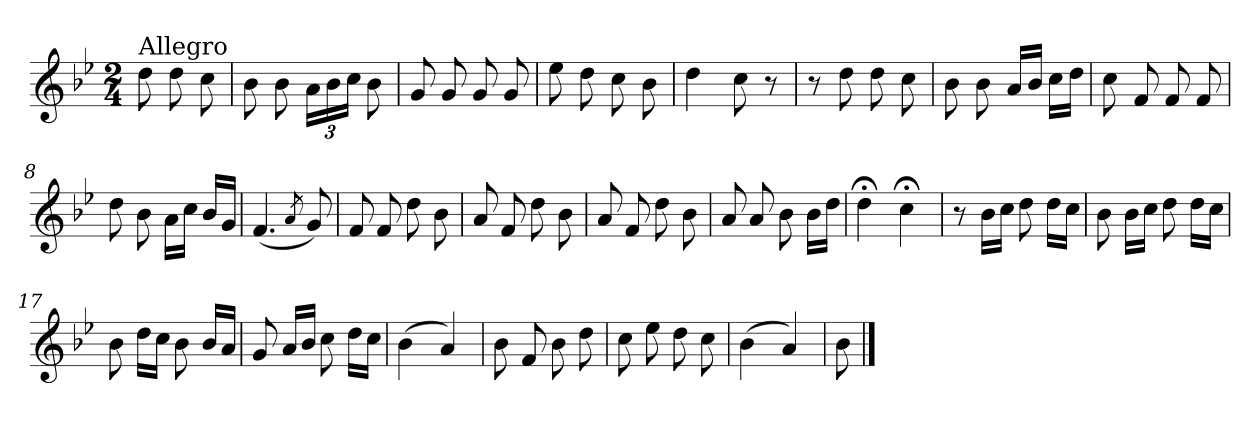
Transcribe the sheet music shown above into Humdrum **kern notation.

**kern
*part1
*staff1
*clefG2
*k[b-e-]
*B-:
*M2/4
=
!LO:TX:a:t=Allegro
8dd\
8dd\
8cc\
=1
8b-\
8b-\
24a\LL
24b-\
24cc\JJ
8b-\
=2
8g/
8g/
8g/
8g/
=3
8ee-\
8dd\
8cc\
8b-\
=4
4dd\
8cc\
8r
=5
8r
8dd\
8dd\
8cc\
=6
8b-\
8b-\
16a/LL
16b-/JJ
16cc\LL
16dd\JJ
!!LO:LB:g=z
=7
8cc\
8f/
8f/
8f/
=8
8dd\
8b-\
16a\LL
16cc\JJ
16b-/LL
16g/JJ
=9
(<4.f/
8qa/
8g/)
=10
8f/
8f/
8dd\
8b-\
=11
8a/
8f/
8dd\
8b-\
=12
8a/
8f/
8dd\
8b-\
=13
8a/
8a/
8b-\
16b-\LL
16dd\JJ
=14
4dd;<\
4cc;<\
!!LO:LB:g=z
=15
8r
16b-\LL
16cc\JJ
8dd\
16dd\LL
16cc\JJ
=16
8b-\
16b-\LL
16cc\JJ
8dd\
16dd\LL
16cc\JJ
=17
8b-\
16dd\LL
16cc\JJ
8b-\
16b-/LL
16a/JJ
=18
8g/
16a/LL
16b-/JJ
8cc\
16dd\LL
16cc\JJ
=19
(>4b-\
4a/)
=20
8b-\
8f/
8b-\
8dd\
=21
8cc\
8ee-\
8dd\
8cc\
=22
(>4b-\
4a/)
!!LO:LB:g=z
=23
8b-\
==
*-
